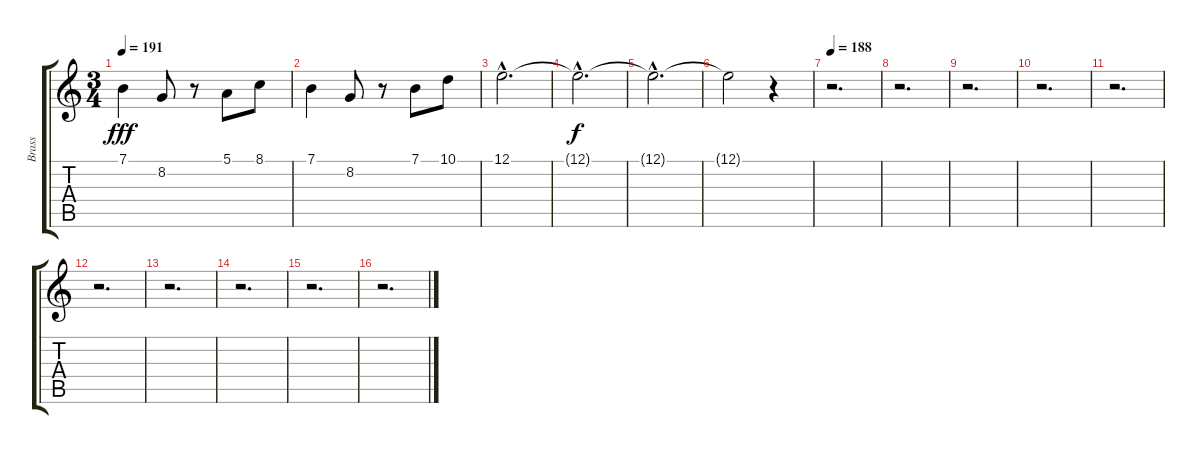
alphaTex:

\track ("Brass" "Brass") {instrument brasssection}
\staff {score tabs}
\tuning (E4 B3 G3 D3 A2 E2) {hide}
\ts (3 4)
\tempo 191
\clef g2
\ks c
7.1.4{dy fff} 8.2.8 r.8 5.1.8 8.1.8 |
7.1.4 8.2.8 r.8 7.1.8 10.1.8 |
12.1{hac}.2{d} |
12.1{hac t}.2{d dy f} |
12.1{hac t}.2{d} |
12.1{t}.2 r.4 |
\tempo 188
r.2{d} |
r.2{d} |
r.2{d} |
r.2{d} |
r.2{d} |
r.2{d} |
r.2{d} |
r.2{d} |
r.2{d} |
r.2{d}
